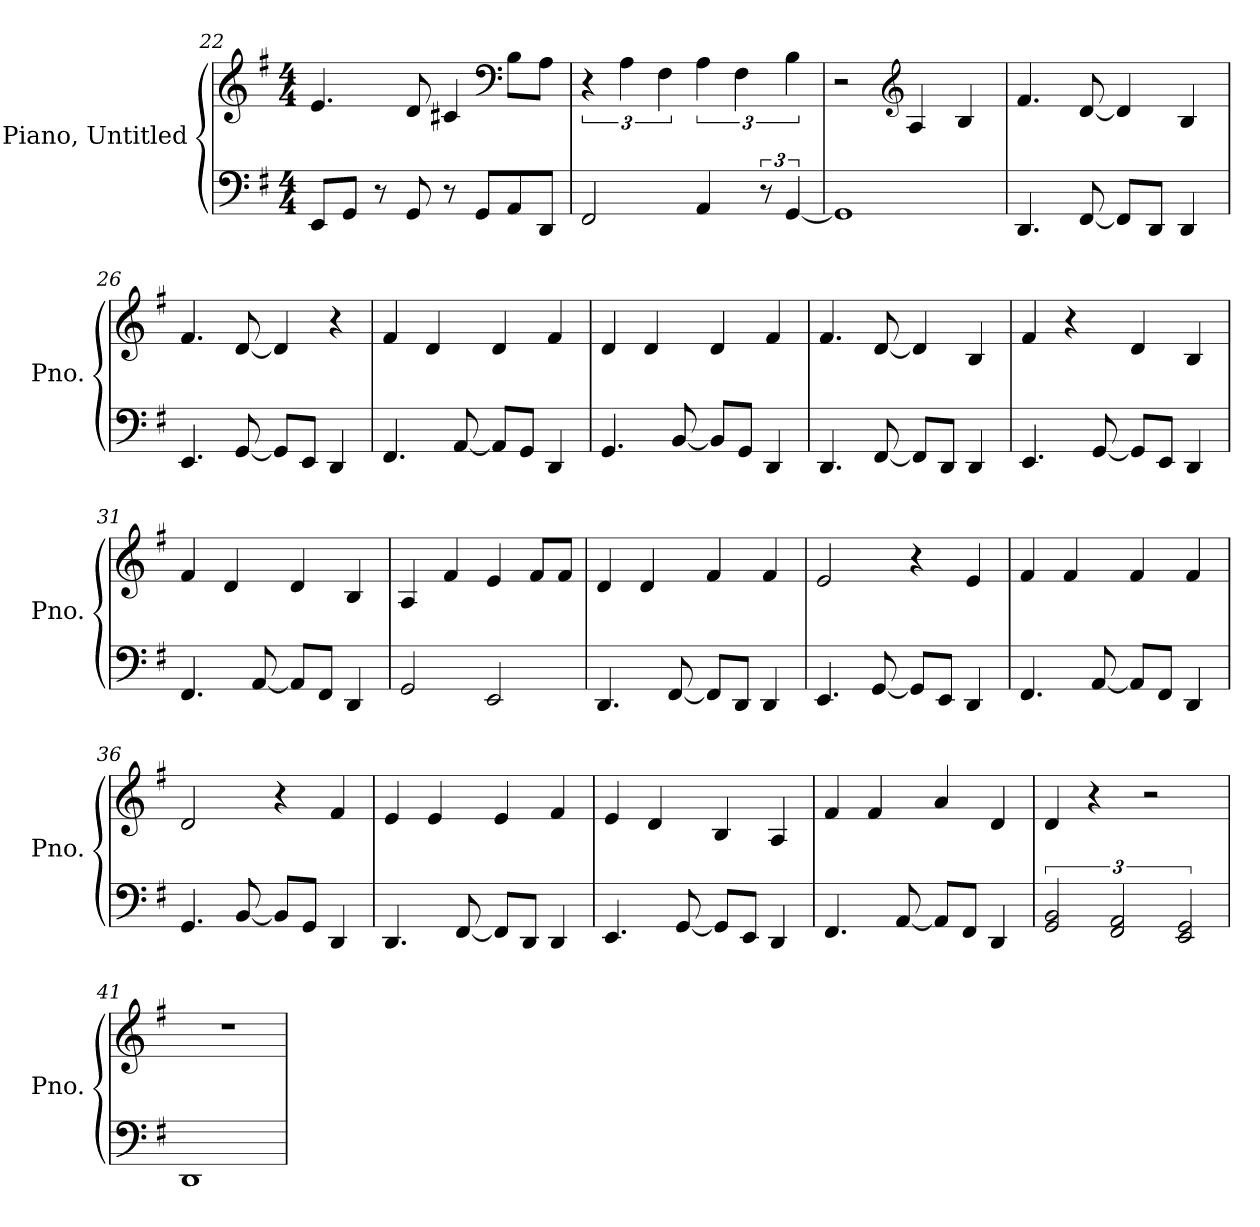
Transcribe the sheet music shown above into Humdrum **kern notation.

**kern	**kern
*part2	*part1
*staff2	*staff1
*I"Piano, Untitled	*I"Piano, Untitled
*I'Pno.	*I'Pno.
*clefF4	*clefG2
*k[f#]	*k[f#]
*M4/4	*M4/4
=22	=22
8EE/L	4.e/
8GG/J	.
8r	.
8GG/	8d/
8r	4c#X/
8GG/L	.
*	*clefF4
8AA/	8B\L
8DD/J	8A\J
=23	=23
2FF#/	6r
.	6A\
.	6F#\
4AA/	6A\
.	6F#\
12r	.
[6GG/	6B\
=24	=24
1GG]	2r
*	*clefG2
.	4A/
.	4B/
=25	=25
4.DD/	4.f#/
[8FF#/	[8d/
8FF#/L]	4d/]
8DD/J	.
4DD/	4B/
!!LO:LB:g=z
=26	=26
4.EE/	4.f#/
[8GG/	[8d/
8GG/L]	4d/]
8EE/J	.
4DD/	4r
=27	=27
4.FF#/	4f#/
.	4d/
[8AA/	.
8AA/L]	4d/
8GG/J	.
4DD/	4f#/
=28	=28
4.GG/	4d/
.	4d/
[8BB/	.
8BB/L]	4d/
8GG/J	.
4DD/	4f#/
=29	=29
4.DD/	4.f#/
[8FF#/	[8d/
8FF#/L]	4d/]
8DD/J	.
4DD/	4B/
=30	=30
4.EE/	4f#/
.	4r
[8GG/	.
8GG/L]	4d/
8EE/J	.
4DD/	4B/
=31	=31
4.FF#/	4f#/
.	4d/
[8AA/	.
8AA/L]	4d/
8FF#/J	.
4DD/	4B/
!!LO:LB:g=z
=32	=32
2GG/	4A/
.	4f#/
2EE/	4e/
.	8f#/L
.	8f#/J
=33	=33
4.DD/	4d/
.	4d/
[8FF#/	.
8FF#/L]	4f#/
8DD/J	.
4DD/	4f#/
=34	=34
4.EE/	2e/
[8GG/	.
8GG/L]	4r
8EE/J	.
4DD/	4e/
=35	=35
4.FF#/	4f#/
.	4f#/
[8AA/	.
8AA/L]	4f#/
8FF#/J	.
4DD/	4f#/
=36	=36
4.GG/	2d/
[8BB/	.
8BB/L]	4r
8GG/J	.
4DD/	4f#/
=37	=37
4.DD/	4e/
.	4e/
[8FF#/	.
8FF#/L]	4e/
8DD/J	.
4DD/	4f#/
!!LO:LB:g=z
=38	=38
4.EE/	4e/
.	4d/
[8GG/	.
8GG/L]	4B/
8EE/J	.
4DD/	4A/
=39	=39
4.FF#/	4f#/
.	4f#/
[8AA/	.
8AA/L]	4a/
8FF#/J	.
4DD/	4d/
=40	=40
3GG/ 3BB/	4d/
.	4r
3FF#/ 3AA/	.
.	2r
3EE/ 3GG/	.
=41	=41
1DD	1r
=	=
*-	*-
